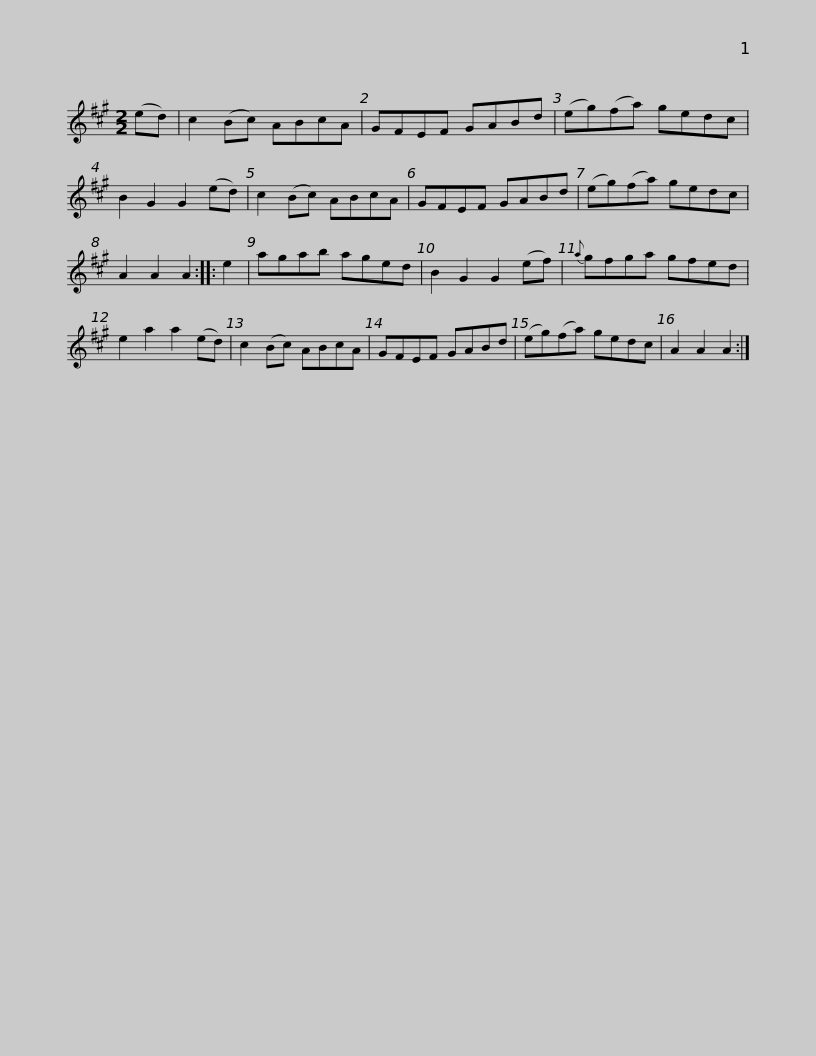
X:1
L:1/8
M:2/2
I:linebreak $
K:A
V:1 treble
V:1
 (ed) | c2 (Bc) ABcA | GFEF GABd | (eg)(fa) gedc | B2 G2 G2 (ed) | %5
 c2 (Bc) ABcA |$ GFEF GABd | (eg)(fa) gedc | A2 A2 A2 :: e2 | %10
 agab aged | B2 G2 G2 (ef) |${a} gfga gfed | e2 a2 a2 (ed) | c2 (Bc) ABcA | %15
 GFEF GABd | (eg)(fa) gedc | A2 A2 A2 :| %18
